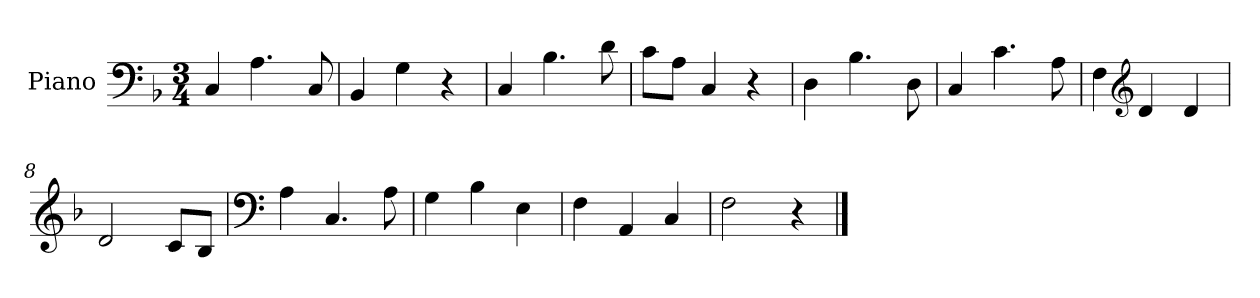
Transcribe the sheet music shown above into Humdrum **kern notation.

**kern
*part1
*staff1
*I"Piano
*I'Pno.
*clefF4
*k[b-]
*M3/4
*MM120
=1
4C/
4.A\
8C/
=2
4BB-/
4G\
4r
=3
4C/
4.B-\
8d\
=4
8c\L
8A\J
4C/
4r
=5
4D\
4.B-\
8D\
=6
4C/
4.c\
8A\
=7
4F\
*clefG2
4d/
4d/
=8
2d/
8c/L
8B-/J
=9
*clefF4
4A\
4.C/
8A\
=10
4G\
4B-\
4E\
=11
4F\
4AA/
4C/
!!LO:LB:g=z
=12
2F\
4r
==
*-
